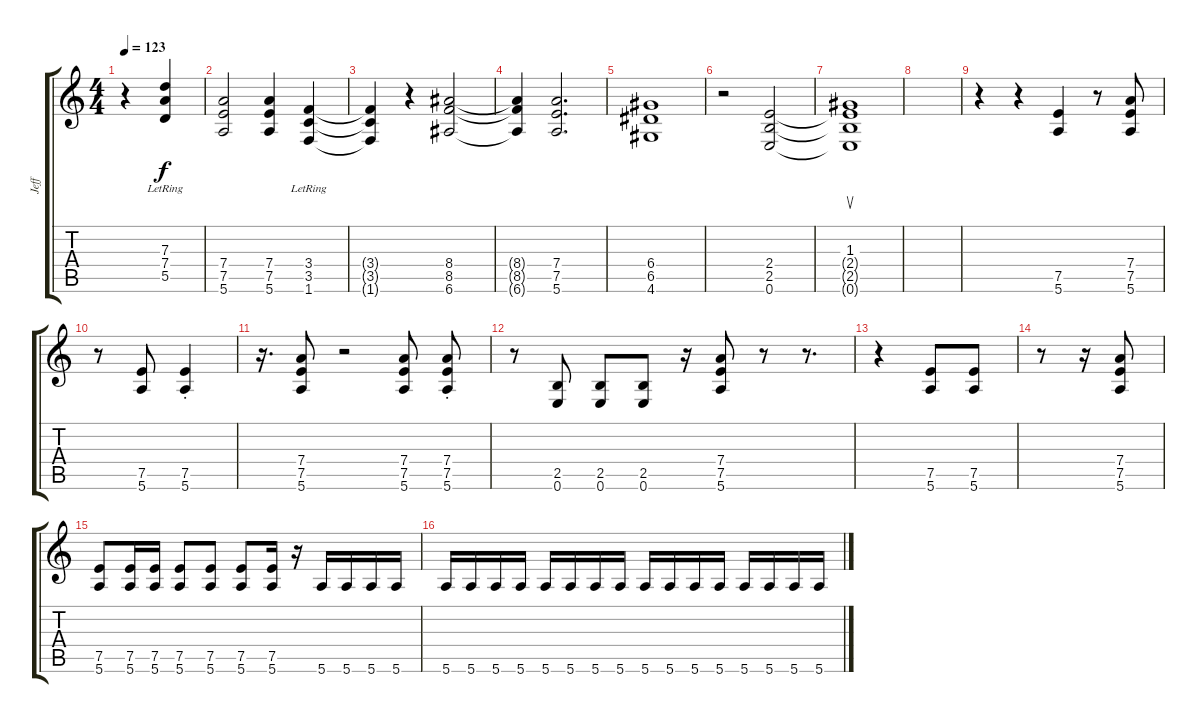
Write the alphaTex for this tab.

\track ("Jeff" "Jeff") {instrument distortionguitar}
\staff {score tabs}
\tuning (E4 B3 G3 D3 A2 E2) {hide}
\ts (4 4)
\tempo 123
\clef g2
\ks c
r.4{dy f} (7.3{lr} 7.4{lr} 5.5{lr}).4 |
(7.4 7.5 5.6).2 (7.4 7.5 5.6).4 (3.4{lr} 3.5{lr} 1.6{lr}).4 |
(3.4{t} 3.5{t} 1.6{t}).4 r.4 (8.4 8.5 6.6).2 |
(8.4{t} 8.5{t} 6.6{t}).4 (7.4 7.5 5.6).2{d} |
(6.4 6.5 4.6).1 |
r.2 (2.4 2.5 0.6).2 |
(1.3 2.4{t} 2.5{t} 0.6{t}).1{su} |
|
r.4 r.4 (7.5 5.6).4 r.8 (7.4 7.5 5.6).8 |
r.8 (7.5 5.6).8 (7.5{st} 5.6{st}).4 |
r.16{d} (7.4 7.5 5.6).8 r.2 (7.4 7.5 5.6).8 (7.4{st} 7.5 5.6).8 |
r.8 (2.5 0.6).8 (2.5 0.6).8 (2.5 0.6).8 r.16 (7.4 7.5 5.6).8 r.8 r.8{d} |
r.4 (7.5 5.6).8 (7.5 5.6).8 |
r.8 r.16 (7.4 7.5 5.6).8 |
(7.5 5.6).8 (7.5 5.6).16 (7.5 5.6).16 (7.5 5.6).8 (7.5 5.6).8 (7.5 5.6).8 (7.5 5.6).16 r.16 5.6.16 5.6.16 5.6.16 5.6.16 |
5.6.16 5.6.16 5.6.16 5.6.16 5.6.16 5.6.16 5.6.16 5.6.16 5.6.16 5.6.16 5.6.16 5.6.16 5.6.16 5.6.16 5.6.16 5.6.16
